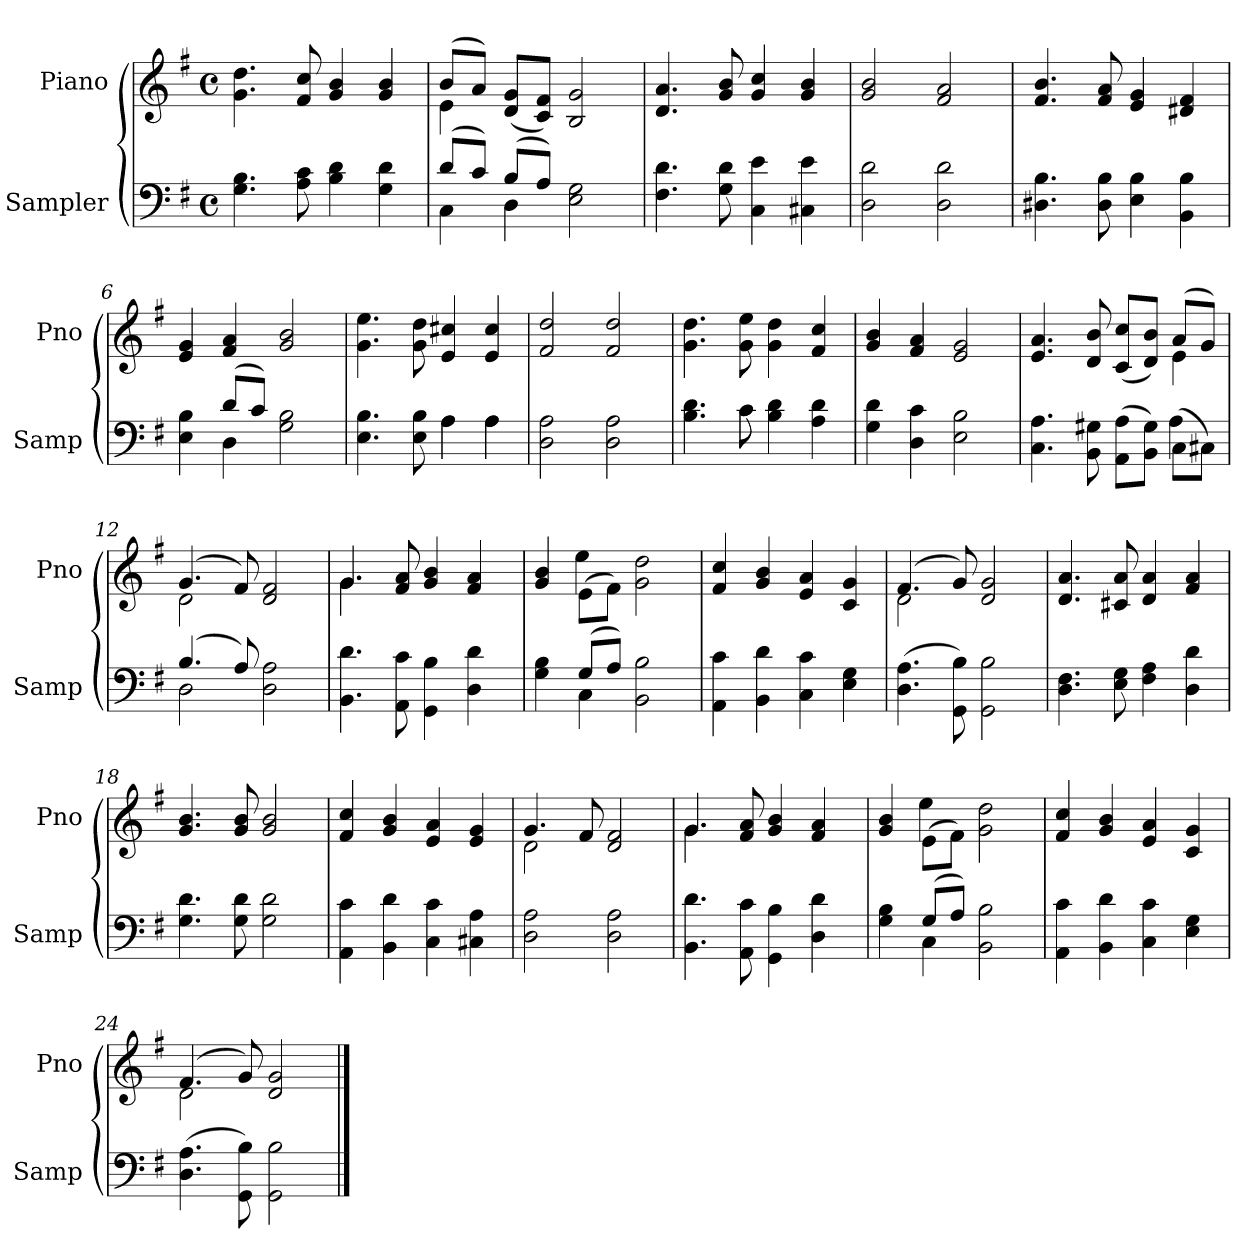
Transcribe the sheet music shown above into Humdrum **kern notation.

**kern	**kern
*part2	*part1
*staff2	*staff1
*I"Sampler	*I"Piano
*I'Samp	*I'Pno
*clefF4	*clefG2
*k[f#]	*k[f#]
*G:	*G:
*M4/4	*M4/4
*met(c)	*met(c)
=1	=1
4.G 4.B	4.g 4.dd
8A 8c	8f# 8cc
4B 4d	4g 4b
4G 4d	4g 4b
=2	=2
*^	*^
(8d/L	4C	(8b/L	4e
8c/J)	.	8a/J)	.
(8B/L	4D	(8d/ 8g/L	2.ryy
8A/J)	.	8c/ 8f#/J)	.
2E 2G	2ryy	2B 2g	.
*v	*v	*	*
*	*v	*v
=3	=3
4.F# 4.d	4.d 4.a
8G 8d	8g 8b
4C 4e	4g 4cc
4C#X 4e	4g 4b
=4	=4
2D 2d	2g 2b
2D 2d	2f# 2a
=5	=5
4.D#X 4.B	4.f# 4.b
8D# 8B	8f# 8a
4E 4B	4e 4g
4BB 4B	4d#X 4f#
=6	=6
*^	*
4E 4B	4ryy	4e 4g
(8d/L	4D	4f# 4a
8c/J)	.	.
2G 2B	2ryy	2g 2b
=7	=7	=7
4.E 4.B	2ryy	4.g 4.ee
8E 8B	.	8g 8dd
4A\	4A	4e 4cc#X
4A\	4A	4e 4cc#
*v	*v	*
=8	=8
2D 2A	2f# 2dd
2D 2A	2f# 2dd
=9	=9
*^	*
4.B 4.d	4.ryy	4.g 4.dd
8c\	8c	8g 8ee
4B 4d	2ryy	4g 4dd
4A 4d	.	4f# 4cc
*v	*v	*
=10	=10
4G 4d	4g 4b
4D 4c	4f# 4a
2E 2B	2e 2g
=11	=11
*^	*^
4.C 4.A	2.ryy	4.e 4.a	2.ryy
8BB 8G#X	.	8d 8b	.
(8AA\ 8A\L	.	(8c/ 8cc/L	.
8BB\ 8G#\J)	.	8d/ 8b/J)	.
(8C\L	4A	(8a/L	4e
8C#X\J)	.	8g/J)	.
=12	=12	=12	=12
(4.B/	2D	(4.g/	2d
8A/)	.	8f#/)	.
2D 2A	2ryy	2d 2f#	2ryy
*v	*v	*	*
=13	=13	=13
4.BB 4.d	4.g/	4.g
8AA 8c	8f# 8a	2ryy
4GG 4B	4g 4b	.
4D 4d	4f# 4a	.
.	.	8ryy
=14	=14	=14
*^	*	*
4G 4B	4ryy	4g 4b	4ryy
(8G/L	4C	(8e\L	4ee
8A/J)	.	8f#\J)	.
2BB 2B	2ryy	2g 2dd	2ryy
*v	*v	*	*
*	*v	*v
=15	=15
4AA 4c	4f# 4cc
4BB 4d	4g 4b
4C 4c	4e 4a
4E 4G	4c 4g
=16	=16
*	*^
(4.D 4.A	(4.f#/	2d
8GG 8B)	8g/)	.
2GG 2B	2d 2g	2ryy
*	*v	*v
=17	=17
4.D 4.F#	4.d 4.a
8E 8G	8c#X 8a
4F# 4A	4d 4a
4D 4d	4f# 4a
=18	=18
4.G 4.d	4.g 4.b
8G 8d	8g 8b
2G 2d	2g 2b
=19	=19
4AA 4c	4f# 4cc
4BB 4d	4g 4b
4C 4c	4e 4a
4C#X 4A	4e 4g
=20	=20
*	*^
2D 2A	4.g/	2d
.	8f#/	.
2D 2A	2d 2f#	2ryy
=21	=21	=21
4.BB 4.d	4.g/	4.g
8AA 8c	8f# 8a	2ryy
4GG 4B	4g 4b	.
4D 4d	4f# 4a	.
.	.	8ryy
=22	=22	=22
*^	*	*
4G 4B	4ryy	4g 4b	4ryy
(8G/L	4C	(8e\L	4ee
8A/J)	.	8f#\J)	.
2BB 2B	2ryy	2g 2dd	2ryy
*v	*v	*	*
*	*v	*v
=23	=23
4AA 4c	4f# 4cc
4BB 4d	4g 4b
4C 4c	4e 4a
4E 4G	4c 4g
=24	=24
*	*^
(4.D 4.A	(4.f#/	2d
8GG 8B)	8g)	.
2GG 2B	2d 2g	2ryy
*	*v	*v
==	==
*-	*-
